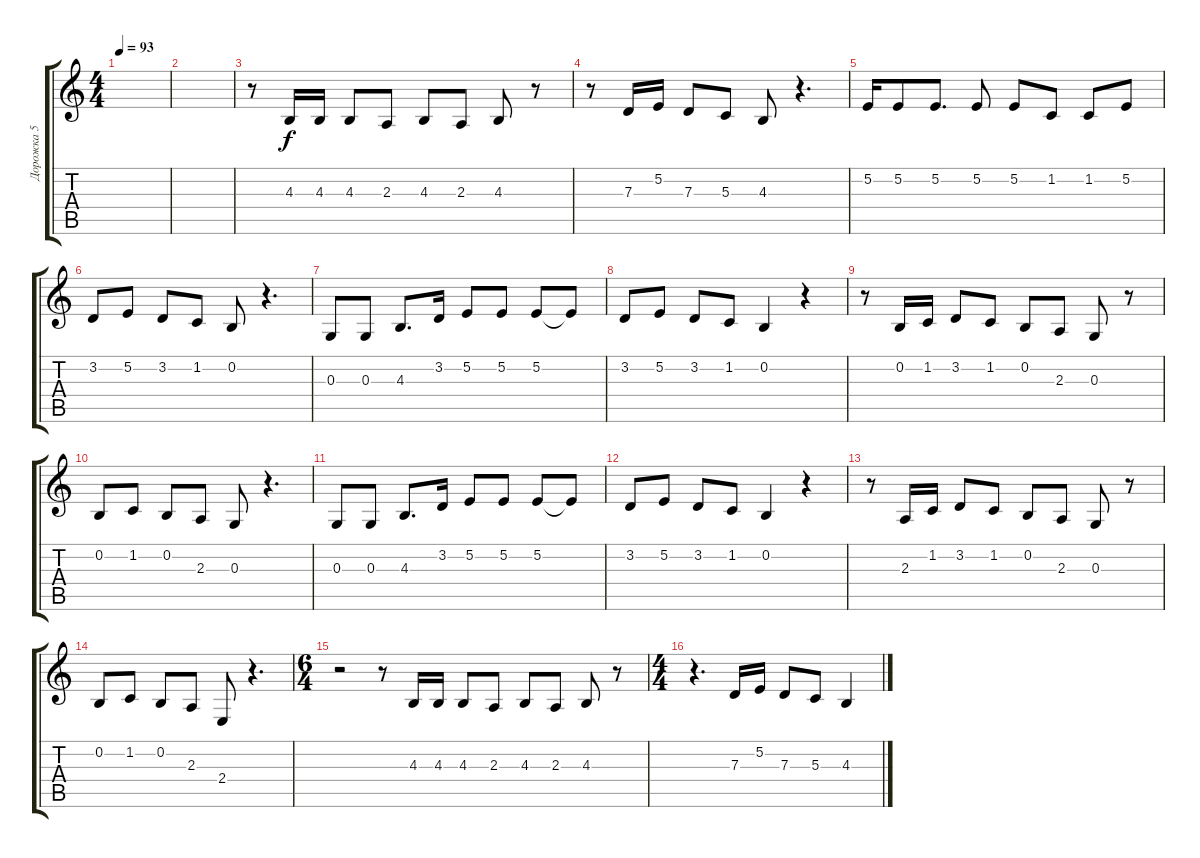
\track ("Дорожка 5" "Дорожка 5") {instrument altosax}
\staff {score tabs}
\tuning (E4 B3 G3 D3 A2 E2) {hide}
\ts (4 4)
\tempo 93
\clef g2
\ks c
|
|
r.8 4.3.16 4.3.16 4.3.8 2.3.8 4.3.8 2.3.8 4.3.8 r.8 |
r.8 7.3.16 5.2.16 7.3.8 5.3.8 4.3.8 r.4{d} |
5.2.16 5.2.8 5.2.8{d} 5.2.8 5.2.8 1.2.8 1.2.8 5.2.8 |
3.2.8 5.2.8 3.2.8 1.2.8 0.2.8 r.4{d} |
0.3.8 0.3.8 4.3.8{d} 3.2.16 5.2.8 5.2.8 5.2.8 5.2{t}.8 |
3.2.8 5.2.8 3.2.8 1.2.8 0.2.4 r.4 |
r.8 0.2.16 1.2.16 3.2.8 1.2.8 0.2.8 2.3.8 0.3.8 r.8 |
0.2.8 1.2.8 0.2.8 2.3.8 0.3.8 r.4{d} |
0.3.8 0.3.8 4.3.8{d} 3.2.16 5.2.8 5.2.8 5.2.8 5.2{t}.8 |
3.2.8 5.2.8 3.2.8 1.2.8 0.2.4 r.4 |
r.8 2.3.16 1.2.16 3.2.8 1.2.8 0.2.8 2.3.8 0.3.8 r.8 |
0.2.8 1.2.8 0.2.8 2.3.8 2.4.8 r.4{d} |
\ts (6 4)
r.2 r.8 4.3.16 4.3.16 4.3.8 2.3.8 4.3.8 2.3.8 4.3.8 r.8 |
\ts (4 4)
r.4{d} 7.3.16 5.2.16 7.3.8 5.3.8 4.3.4
